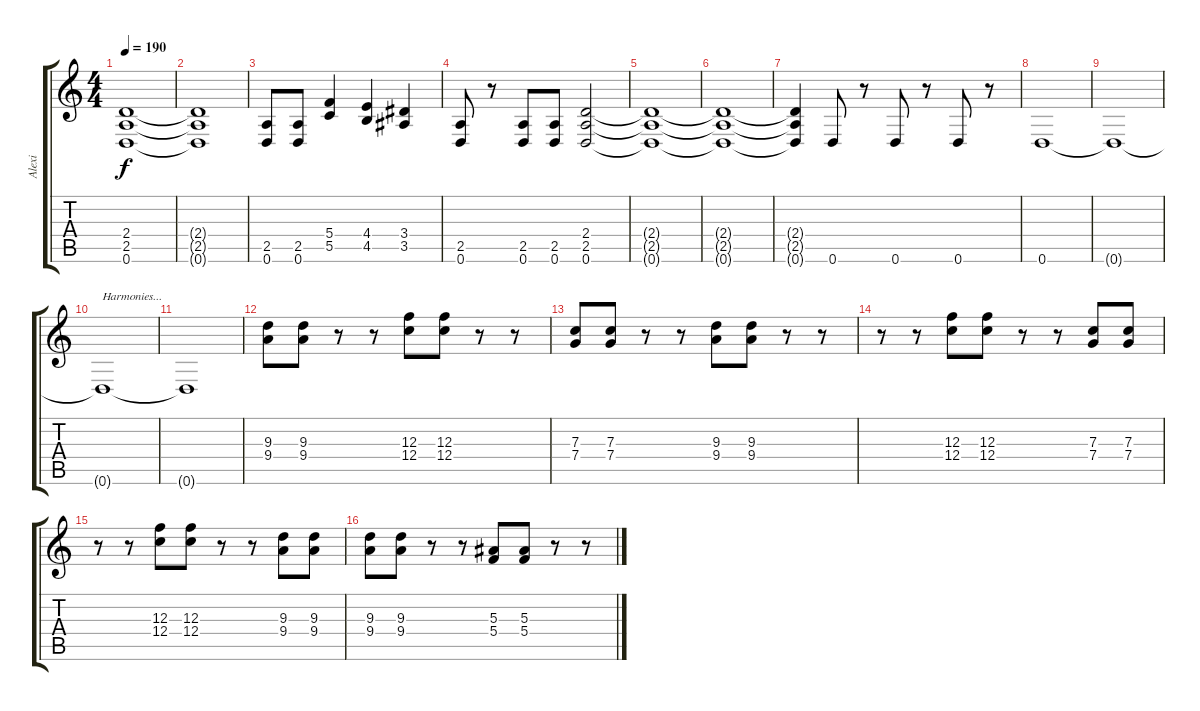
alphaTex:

\track ("Alexi" "Alexi") {instrument overdrivenguitar}
\staff {score tabs}
\tuning (D4 A3 F3 C3 G2 D2) {hide}
\ts (4 4)
\tempo 190
\clef g2
\ks c
(2.4{t} 2.5{t} 0.6{t}).1{dy f} |
(2.4{t} 2.5{t} 0.6{t}).1 |
(2.5 0.6).8 (2.5 0.6).8 (5.4 5.5).4 (4.4 4.5).4 (3.4 3.5).4 |
(2.5 0.6).8 r.8 (2.5 0.6).8 (2.5 0.6).8 (2.4 2.5 0.6).2 |
(2.4{t} 2.5{t} 0.6{t}).1 |
(2.4{t} 2.5{t} 0.6{t}).1 |
(2.4{t} 2.5{t} 0.6{t}).4 0.6.8 r.8 0.6.8 r.8 0.6.8 r.8 |
0.6.1 |
0.6{t}.1 |
0.6{t}.1{txt "Harmonies..."} |
0.6{t}.1 |
(9.3 9.4).8 (9.3 9.4).8 r.8 r.8 (12.3 12.4).8 (12.3 12.4).8 r.8 r.8 |
(7.3 7.4).8 (7.3 7.4).8 r.8 r.8 (9.3 9.4).8 (9.3 9.4).8 r.8 r.8 |
r.8 r.8 (12.3 12.4).8 (12.3 12.4).8 r.8 r.8 (7.3 7.4).8 (7.3 7.4).8 |
r.8 r.8 (12.3 12.4).8 (12.3 12.4).8 r.8 r.8 (9.3 9.4).8 (9.3 9.4).8 |
(9.3 9.4).8 (9.3 9.4).8 r.8 r.8 (5.3 5.4).8 (5.3 5.4).8 r.8 r.8
